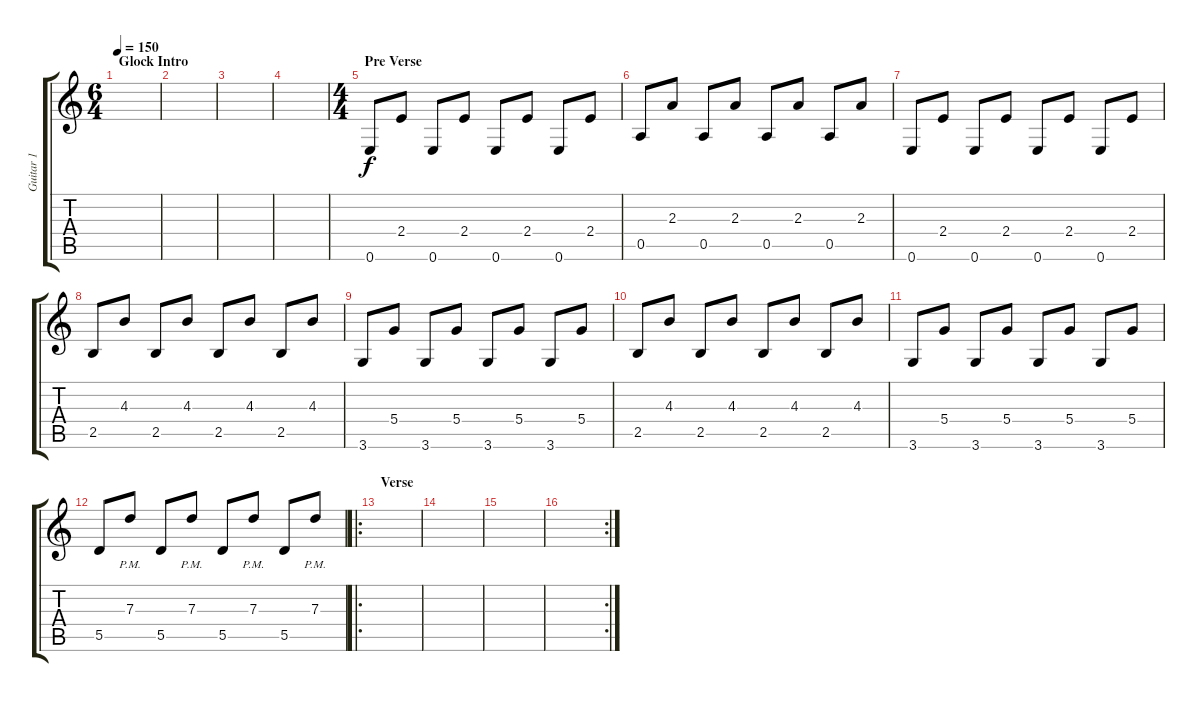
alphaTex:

\track ("Guitar 1" "Guitar 1") {instrument distortionguitar}
\staff {score tabs}
\tuning (E4 B3 G3 D3 A2 E2) {hide}
\ts (6 4)
\section ("" "Glock Intro")
\tempo 150
\tempo 120
\tempo 150
\clef g2
\ks c
|
|
|
|
\ts (4 4)
\section ("" "Pre Verse")
0.6.8 2.4.8 0.6.8 2.4.8 0.6.8 2.4.8 0.6.8 2.4.8 |
0.5.8 2.3.8 0.5.8 2.3.8 0.5.8 2.3.8 0.5.8 2.3.8 |
0.6.8 2.4.8 0.6.8 2.4.8 0.6.8 2.4.8 0.6.8 2.4.8 |
2.5.8 4.3.8 2.5.8 4.3.8 2.5.8 4.3.8 2.5.8 4.3.8 |
3.6.8 5.4.8 3.6.8 5.4.8 3.6.8 5.4.8 3.6.8 5.4.8 |
2.5.8 4.3.8 2.5.8 4.3.8 2.5.8 4.3.8 2.5.8 4.3.8 |
3.6.8 5.4.8 3.6.8 5.4.8 3.6.8 5.4.8 3.6.8 5.4.8 |
5.5.8 7.3{pm}.8 5.5.8 7.3{pm}.8 5.5.8 7.3{pm}.8 5.5.8 7.3{pm}.8 |
\ro
\section ("" "Verse")
|
|
|
\rc 2
